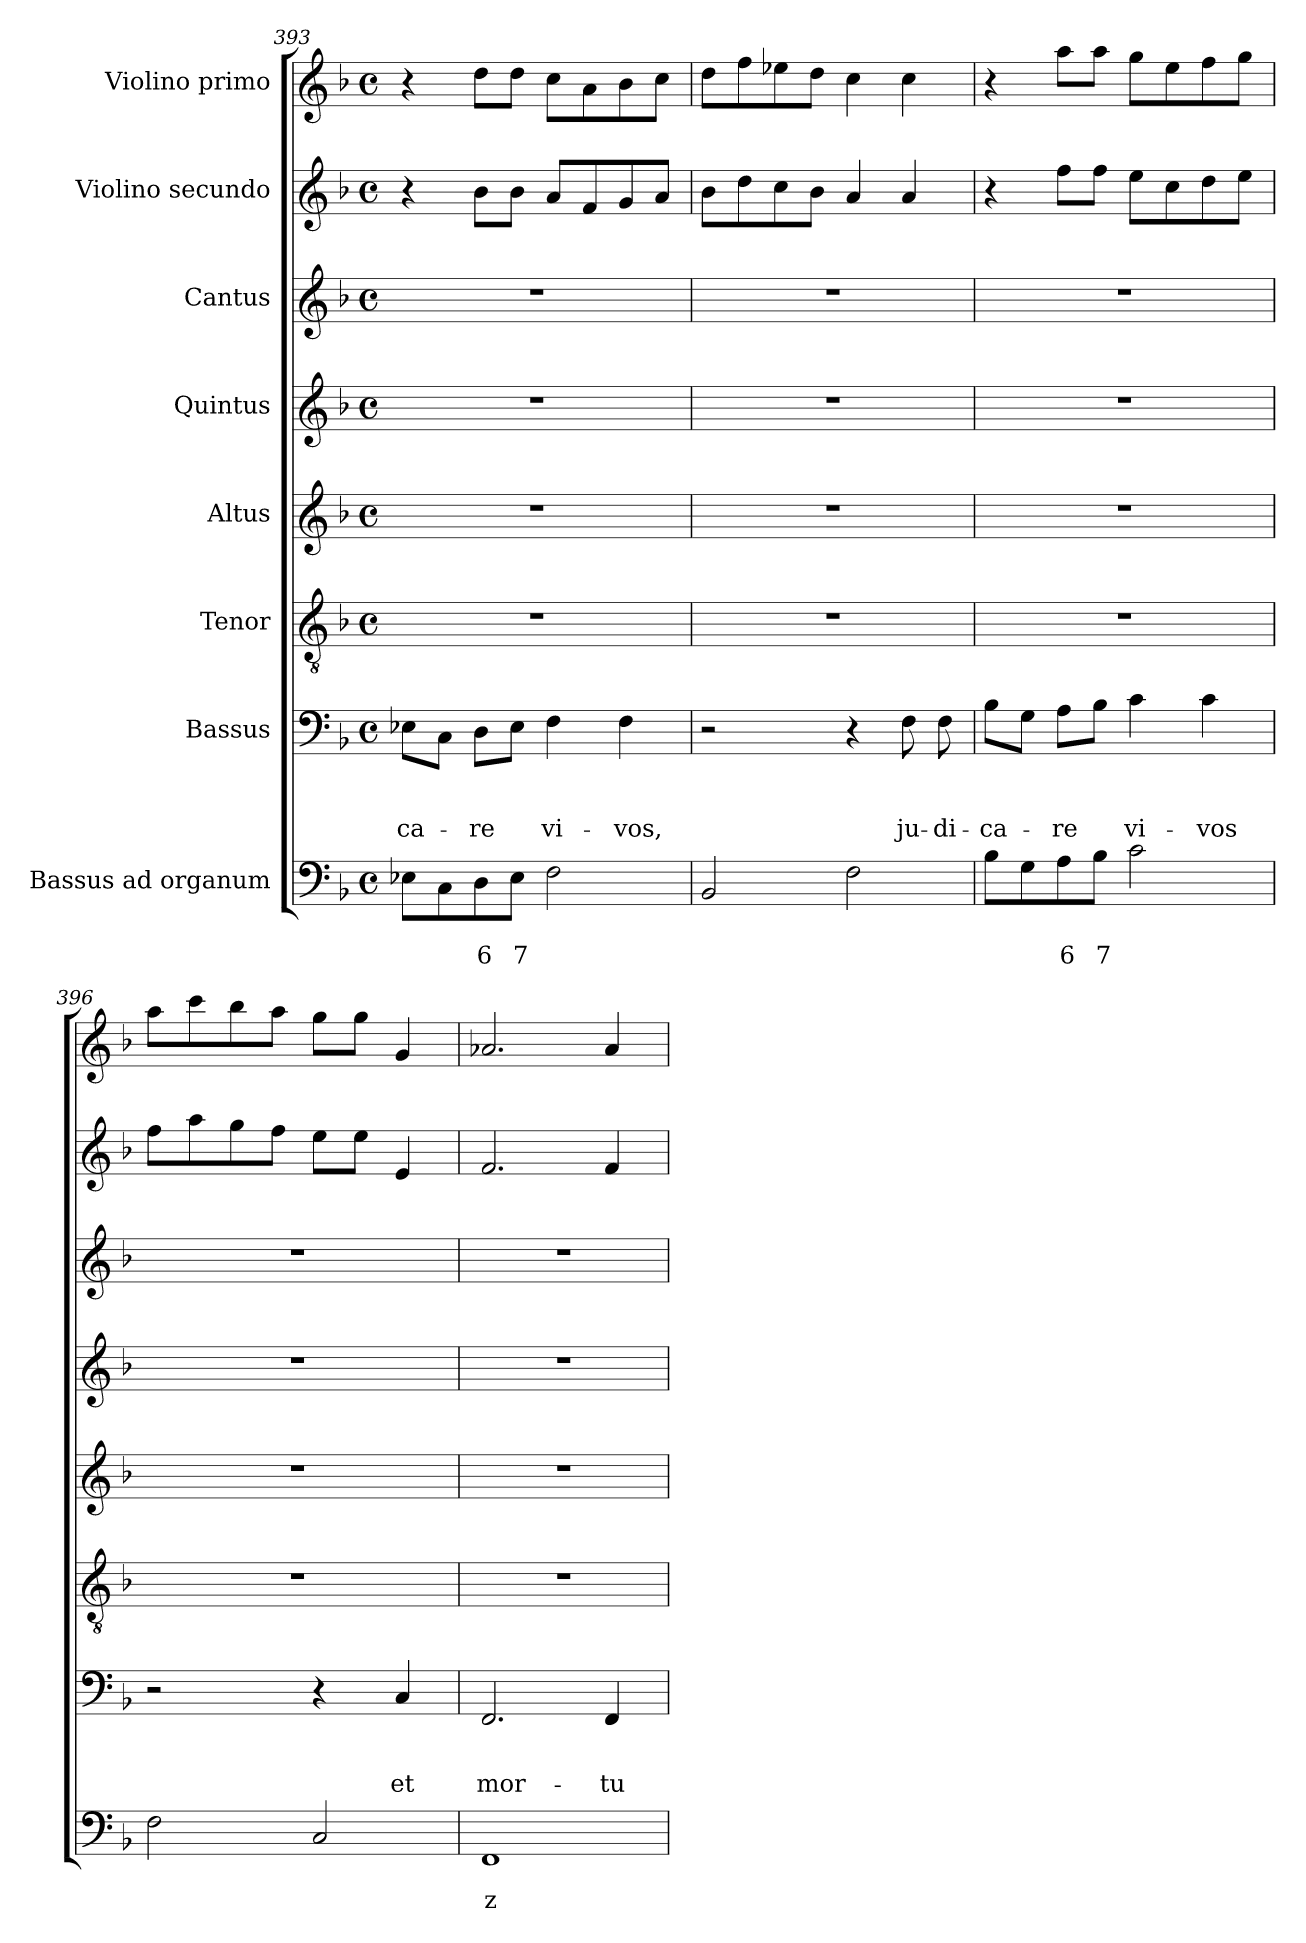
**kern	**text	**text	**kern	**text	**text	**text	**kern	**kern	**kern	**kern	**kern	**kern
*part8	*part8	*part8	*part7	*part7	*part7	*part7	*part6	*part5	*part4	*part3	*part2	*part1
*staff8	*staff8	*staff8	*staff7	*staff7	*staff7	*staff7	*staff6	*staff5	*staff4	*staff3	*staff2	*staff1
*I"Bassus ad  organum	*	*	*I"Bassus	*	*	*	*I"Tenor	*I"Altus	*I"Quintus	*I"Cantus	*I"Violino secundo	*I"Violino primo
*clefF4	*	*	*clefF4	*	*	*	*clefGv2	*clefG2	*clefG2	*clefG2	*clefG2	*clefG2
*k[b-]	*	*	*k[b-]	*	*	*	*k[b-]	*k[b-]	*k[b-]	*k[b-]	*k[b-]	*k[b-]
*F:	*	*	*F:	*	*	*	*F:	*F:	*F:	*F:	*F:	*F:
*M4/4	*	*	*M4/4	*	*	*	*M4/4	*M4/4	*M4/4	*M4/4	*M4/4	*M4/4
*met(c)	*	*	*met(c)	*	*	*	*met(c)	*met(c)	*met(c)	*met(c)	*met(c)	*met(c)
=393	=393	=393	=393	=393	=393	=393	=393	=393	=393	=393	=393	=393
!	!	!	!	!	!	!LO:LY:b	!	!	!	!	!	!
8E-X\L	.	.	8E-X\L	.	.	-ca-	1r	1r	1r	1r	4r	4r
8C\	.	.	8C\J	.	.	.	.	.	.	.	.	.
!	!	!LO:LY:b	!	!	!	!LO:LY:b	!	!	!	!	!	!
8D\	.	6	8D\L	.	.	-re	.	.	.	.	8b-\L	8dd\L
!	!	!LO:LY:b	!	!	!	!	!	!	!	!	!	!
8E-\J	.	7	8E-\J	.	.	.	.	.	.	.	8b-\J	8dd\J
!	!	!	!	!	!	!LO:LY:b	!	!	!	!	!	!
2F\	.	.	4F\	.	.	vi-	.	.	.	.	8a/L	8cc\L
.	.	.	.	.	.	.	.	.	.	.	8f/	8a\
!	!	!	!	!	!	!LO:LY:b	!	!	!	!	!	!
.	.	.	4F\	.	.	-vos,	.	.	.	.	8g/	8b-\
.	.	.	.	.	.	.	.	.	.	.	8a/J	8cc\J
=394	=394	=394	=394	=394	=394	=394	=394	=394	=394	=394	=394	=394
2BB-/	.	.	2r	.	.	.	1r	1r	1r	1r	8b-\L	8dd\L
.	.	.	.	.	.	.	.	.	.	.	8dd\	8ff\
.	.	.	.	.	.	.	.	.	.	.	8cc\	8ee-X\
.	.	.	.	.	.	.	.	.	.	.	8b-\J	8dd\J
2F\	.	.	4r	.	.	.	.	.	.	.	4a/	4cc\
!	!	!	!	!	!	!LO:LY:b	!	!	!	!	!	!
.	.	.	8F\	.	.	ju-	.	.	.	.	4a/	4cc\
!	!	!	!	!	!	!LO:LY:b	!	!	!	!	!	!
.	.	.	8F\	.	.	-di-	.	.	.	.	.	.
!!LO:PB:g=z
=395	=395	=395	=395	=395	=395	=395	=395	=395	=395	=395	=395	=395
!	!	!	!	!	!	!LO:LY:b	!	!	!	!	!	!
8B-\L	.	.	8B-\L	.	.	-ca-	1r	1r	1r	1r	4r	4r
8G\	.	.	8G\J	.	.	.	.	.	.	.	.	.
!	!	!LO:LY:b	!	!	!	!LO:LY:b	!	!	!	!	!	!
8A\	.	6	8A\L	.	.	-re	.	.	.	.	8ff\L	8aa\L
!	!	!LO:LY:b	!	!	!	!	!	!	!	!	!	!
8B-\J	.	7	8B-\J	.	.	.	.	.	.	.	8ff\J	8aa\J
!	!	!	!	!	!	!LO:LY:b	!	!	!	!	!	!
2c\	.	.	4c\	.	.	vi-	.	.	.	.	8ee\L	8gg\L
.	.	.	.	.	.	.	.	.	.	.	8cc\	8ee\
!	!	!	!	!	!	!LO:LY:b	!	!	!	!	!	!
.	.	.	4c\	.	.	-vos	.	.	.	.	8dd\	8ff\
.	.	.	.	.	.	.	.	.	.	.	8ee\J	8gg\J
=396	=396	=396	=396	=396	=396	=396	=396	=396	=396	=396	=396	=396
2F\	.	.	2r	.	.	.	1r	1r	1r	1r	8ff\L	8aa\L
.	.	.	.	.	.	.	.	.	.	.	8aa\	8ccc\
.	.	.	.	.	.	.	.	.	.	.	8gg\	8bb-\
.	.	.	.	.	.	.	.	.	.	.	8ff\J	8aa\J
2C/	.	.	4r	.	.	.	.	.	.	.	8ee\L	8gg\L
.	.	.	.	.	.	.	.	.	.	.	8ee\J	8gg\J
!	!	!	!	!	!	!LO:LY:b	!	!	!	!	!	!
.	.	.	4C/	.	.	et	.	.	.	.	4e/	4g/
=397	=397	=397	=397	=397	=397	=397	=397	=397	=397	=397	=397	=397
!	!	!LO:LY:b	!	!	!	!LO:LY:b	!	!	!	!	!	!
1FF	.	z	2.FF/	.	.	mor-	1r	1r	1r	1r	2.f/	2.a-X/
!	!	!	!	!	!	!LO:LY:b	!	!	!	!	!	!
.	.	.	4FF/	.	.	-tu-	.	.	.	.	4f/	4a-/
=	=	=	=	=	=	=	=	=	=	=	=	=
*-	*-	*-	*-	*-	*-	*-	*-	*-	*-	*-	*-	*-
